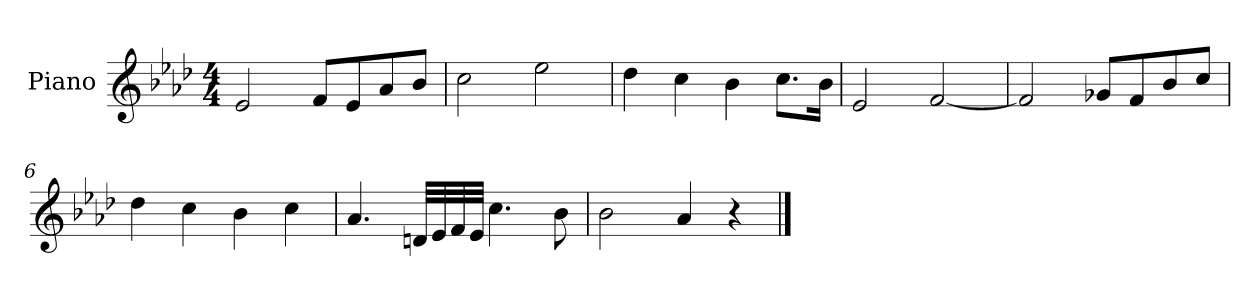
**kern
*part1
*staff1
*I"Piano
*I'Pno
*clefG2
*k[b-e-a-d-]
*A-:
*M4/4
=1
2e-/
8f/L
8e-/
8a-/
8b-/J
=2
2cc\
2ee-\
=3
4dd-\
4cc\
4b-\
8.cc\L
16b-\Jk
=4
2e-/
[2f/
=5
2f/]
8g-X/L
8f/
8b-/
8cc/J
=6
4dd-\
4cc\
4b-\
4cc\
=7
4.a-/
32dn/LLL
32e-/
32f/
32e-/JJJ
4.cc\
8b-\
=8
2b-\
4a-/
4r
==
*-
